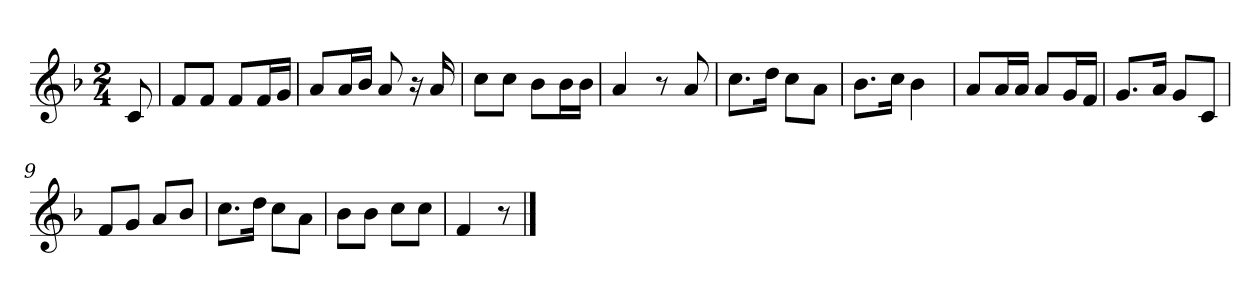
**kern
*part1
*staff1
*k[b-]
*M2/4
*MM120
=
8c
=1
8fL
8fJ
8fL
16fL
16gJJ
=2
8aL
16aL
16b-JJ
8a
16r
16a
=3
8ccL
8ccJ
8b-L
16b-L
16b-JJ
=4
4a
8r
8a
=5
8.ccL
16ddJk
8ccL
8aJ
=6
8.b-L
16ccJk
4b-
=7
8aL
16aL
16aJJ
8aL
16gL
16fJJ
=8
8.gL
16aJk
8gL
8cJ
=9
8fL
8gJ
8aL
8b-J
=10
8.ccL
16ddJk
8ccL
8aJ
=11
8b-L
8b-J
8ccL
8ccJ
=12
4f
8r
==
*-
